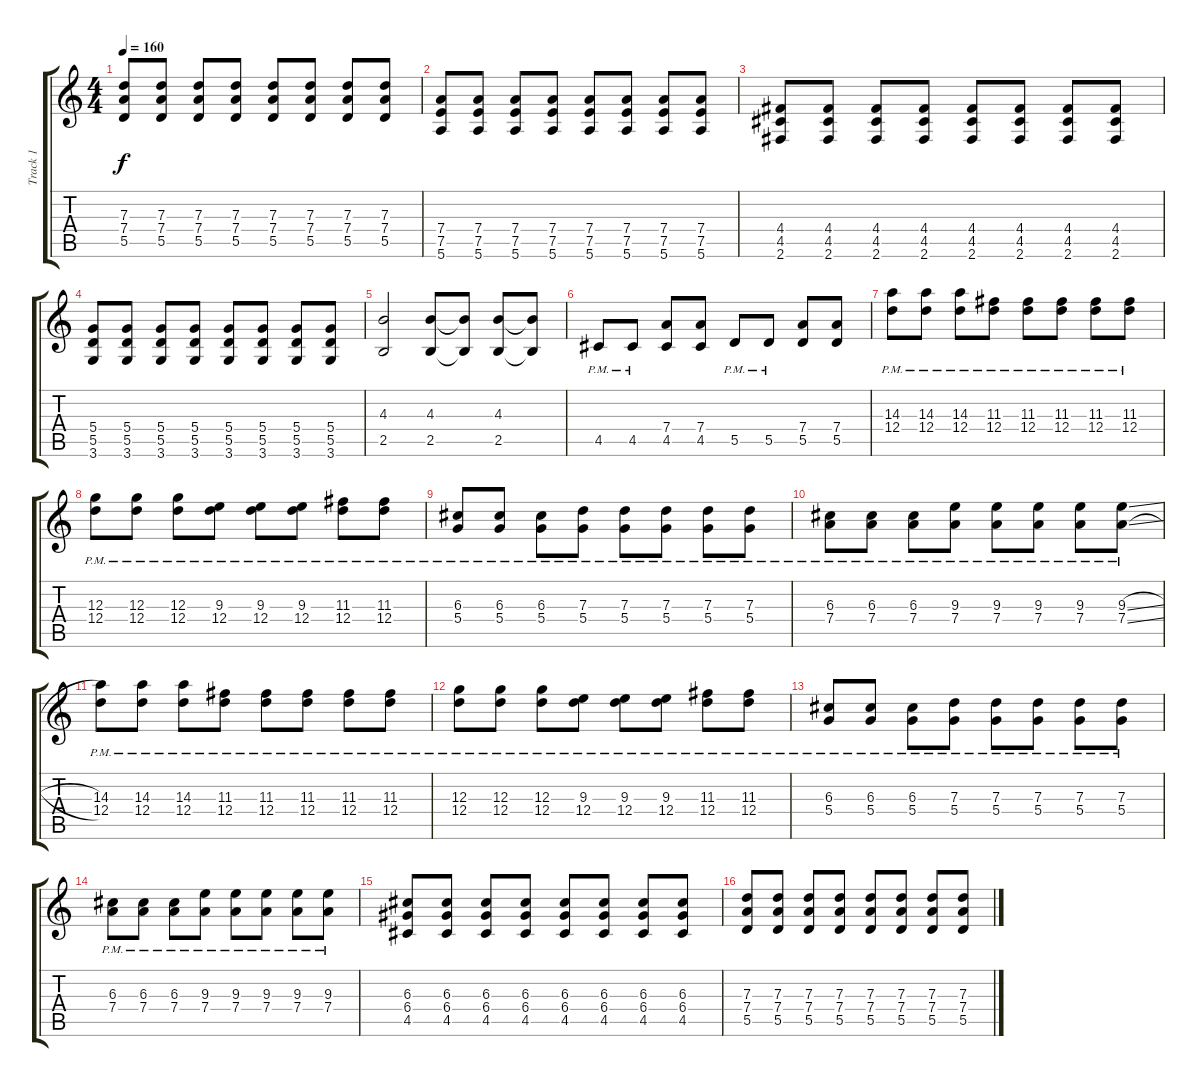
\track ("Track 1" "Track 1") {instrument distortionguitar}
\staff {score tabs}
\tuning (E4 B3 G3 D3 A2 E2) {hide}
\ts (4 4)
\tempo 160
\clef g2
\ks c
(7.3 7.4 5.5).8{dy f} (7.3 7.4 5.5).8 (7.3 7.4 5.5).8 (7.3 7.4 5.5).8 (7.3 7.4 5.5).8 (7.3 7.4 5.5).8 (7.3 7.4 5.5).8 (7.3 7.4 5.5).8 |
(7.4 7.5 5.6).8 (7.4 7.5 5.6).8 (7.4 7.5 5.6).8 (7.4 7.5 5.6).8 (7.4 7.5 5.6).8 (7.4 7.5 5.6).8 (7.4 7.5 5.6).8 (7.4 7.5 5.6).8 |
(4.4 4.5 2.6).8 (4.4 4.5 2.6).8 (4.4 4.5 2.6).8 (4.4 4.5 2.6).8 (4.4 4.5 2.6).8 (4.4 4.5 2.6).8 (4.4 4.5 2.6).8 (4.4 4.5 2.6).8 |
(5.4 5.5 3.6).8 (5.4 5.5 3.6).8 (5.4 5.5 3.6).8 (5.4 5.5 3.6).8 (5.4 5.5 3.6).8 (5.4 5.5 3.6).8 (5.4 5.5 3.6).8 (5.4 5.5 3.6).8 |
(4.3 2.5).2 (4.3 2.5).8 (4.3{t} 2.5{t}).8 (4.3 2.5).8 (4.3{t} 2.5{t}).8 |
4.5{pm}.8 4.5{pm}.8 (7.4 4.5).8 (7.4 4.5).8 5.5{pm}.8 5.5{pm}.8 (7.4 5.5).8 (7.4 5.5).8 |
(14.3{pm} 12.4{pm}).8 (14.3{pm} 12.4{pm}).8 (14.3{pm} 12.4{pm}).8 (11.3{pm} 12.4{pm}).8 (11.3{pm} 12.4{pm}).8 (11.3{pm} 12.4{pm}).8 (11.3{pm} 12.4{pm}).8 (11.3{pm} 12.4{pm}).8 |
(12.3{pm} 12.4{pm}).8 (12.3{pm} 12.4{pm}).8 (12.3{pm} 12.4{pm}).8 (9.3{pm} 12.4{pm}).8 (9.3{pm} 12.4{pm}).8 (9.3{pm} 12.4{pm}).8 (11.3{pm} 12.4{pm}).8 (11.3{pm} 12.4{pm}).8 |
(6.3{pm} 5.4{pm}).8 (6.3{pm} 5.4{pm}).8 (6.3{pm} 5.4{pm}).8 (7.3{pm} 5.4{pm}).8 (7.3{pm} 5.4{pm}).8 (7.3{pm} 5.4{pm}).8 (7.3{pm} 5.4{pm}).8 (7.3{pm} 5.4{pm}).8 |
(6.3{pm} 7.4{pm}).8 (6.3{pm} 7.4{pm}).8 (6.3{pm} 7.4{pm}).8 (9.3{pm} 7.4{pm}).8 (9.3{pm} 7.4{pm}).8 (9.3{pm} 7.4{pm}).8 (9.3{pm} 7.4{pm}).8 (9.3{sl pm} 7.4{sl pm}).8 |
(14.3{pm} 12.4{pm}).8 (14.3{pm} 12.4{pm}).8 (14.3{pm} 12.4{pm}).8 (11.3{pm} 12.4{pm}).8 (11.3{pm} 12.4{pm}).8 (11.3{pm} 12.4{pm}).8 (11.3{pm} 12.4{pm}).8 (11.3{pm} 12.4{pm}).8 |
(12.3{pm} 12.4{pm}).8 (12.3{pm} 12.4{pm}).8 (12.3{pm} 12.4{pm}).8 (9.3{pm} 12.4{pm}).8 (9.3{pm} 12.4{pm}).8 (9.3{pm} 12.4{pm}).8 (11.3{pm} 12.4{pm}).8 (11.3{pm} 12.4{pm}).8 |
(6.3{pm} 5.4{pm}).8 (6.3{pm} 5.4{pm}).8 (6.3{pm} 5.4{pm}).8 (7.3{pm} 5.4{pm}).8 (7.3{pm} 5.4{pm}).8 (7.3{pm} 5.4{pm}).8 (7.3{pm} 5.4{pm}).8 (7.3{pm} 5.4{pm}).8 |
(6.3{pm} 7.4{pm}).8 (6.3{pm} 7.4{pm}).8 (6.3{pm} 7.4{pm}).8 (9.3{pm} 7.4{pm}).8 (9.3{pm} 7.4{pm}).8 (9.3{pm} 7.4{pm}).8 (9.3{pm} 7.4{pm}).8 (9.3{pm} 7.4{pm}).8 |
(6.3 6.4 4.5).8 (6.3 6.4 4.5).8 (6.3 6.4 4.5).8 (6.3 6.4 4.5).8 (6.3 6.4 4.5).8 (6.3 6.4 4.5).8 (6.3 6.4 4.5).8 (6.3 6.4 4.5).8 |
(7.3 7.4 5.5).8 (7.3 7.4 5.5).8 (7.3 7.4 5.5).8 (7.3 7.4 5.5).8 (7.3 7.4 5.5).8 (7.3 7.4 5.5).8 (7.3 7.4 5.5).8 (7.3 7.4 5.5).8
